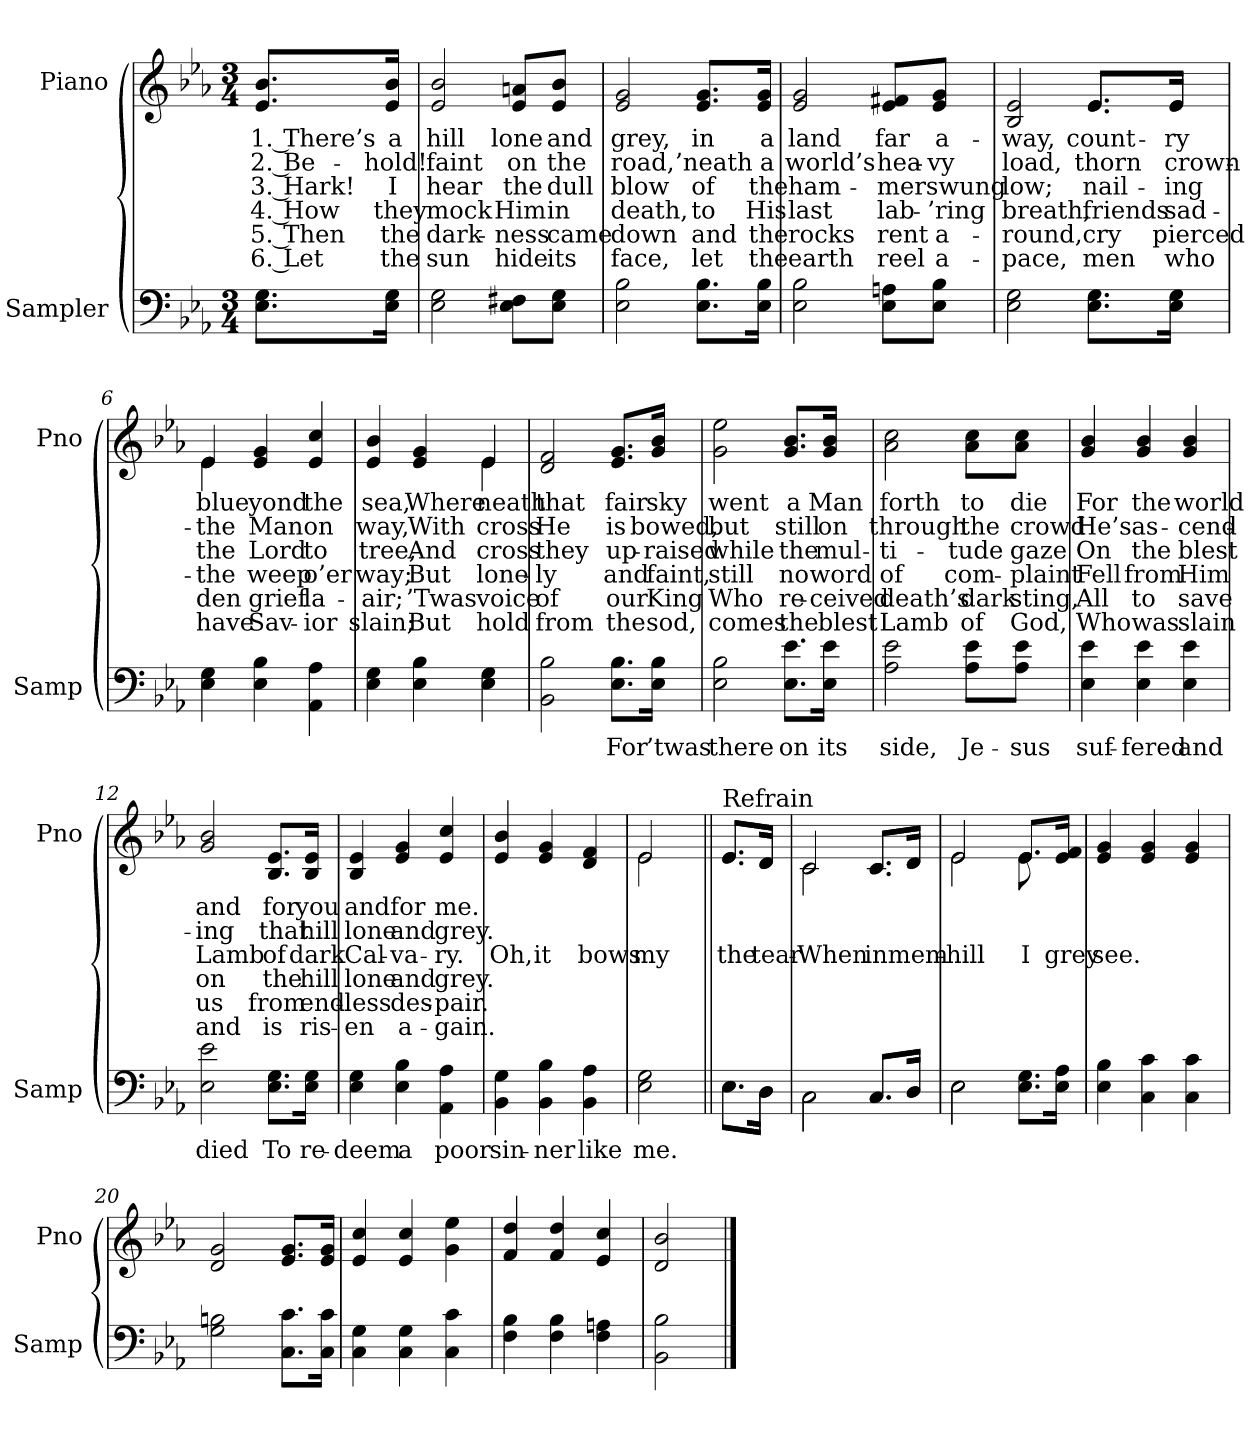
**kern	**text	**kern	**text	**text	**text	**text	**text	**text
*part2	*part2	*part1	*part1	*part1	*part1	*part1	*part1	*part1
*staff2	*staff2	*staff1	*staff1	*staff1	*staff1	*staff1	*staff1	*staff1
*I"Sampler	*	*I"Piano	*	*	*	*	*	*
*I'Samp	*	*I'Pno	*	*	*	*	*	*
*clefF4	*	*clefG2	*	*	*	*	*	*
*k[b-e-a-]	*	*k[b-e-a-]	*	*	*	*	*	*
*E-:	*	*E-:	*	*	*	*	*	*
*M3/4	*	*M3/4	*	*	*	*	*	*
=1	=1	=1	=1	=1	=1	=1	=1	=1
8.E-\ 8.G\L	.	8.e-/ 8.b-/L	1. There’s	2. Be-	3. Hark!	4. How	5. Then	6. Let
16E-\ 16G\Jk	.	16e-/ 16b-/Jk	a	-hold!	I	they	the	the
=2	=2	=2	=2	=2	=2	=2	=2	=2
2E- 2G	.	2e- 2b-	hill	faint	hear	mock	dark-	sun
8E-\ 8F#X\L	.	8e-/ 8an/L	lone	on	the	Him	-ness	hide
8E-\ 8G\J	.	8e-/ 8b-/J	and	the	dull	in	came	its
=3	=3	=3	=3	=3	=3	=3	=3	=3
2E- 2B-	.	2e- 2g	grey,	road,	blow	death,	down	face,
8.E-\ 8.B-\L	.	8.e-/ 8.g/L	in	’neath	of	to	and	let
16E-\ 16B-\Jk	.	16e-/ 16g/Jk	a	a	the	His	the	the
=4	=4	=4	=4	=4	=4	=4	=4	=4
2E- 2B-	.	2e- 2g	land	world’s	ham-	last	rocks	earth
8E-\ 8An\L	.	8e-/ 8f#X/L	far	hea-	-mer	lab-	rent	reel
8E-\ 8B-\J	.	8e-/ 8g/J	a-	-vy	swung	-’ring	a-	a-
=5	=5	=5	=5	=5	=5	=5	=5	=5
*	*	*^	*	*	*	*	*	*
2E- 2G	.	2B- 2e-	2ryy	-way,	load,	low;	breath,	-round,	-pace,
8.E-\ 8.G\L	.	8.e-/L	8.e-/L	count-	thorn	nail-	friends	cry	men
16E-\ 16G\Jk	.	16e-/Jk	16e-/Jk	-ry	crown-	-ing	sad-	pierced	who
=6	=6	=6	=6	=6	=6	=6	=6	=6	=6
4E- 4G	.	4e-/	4e-	blue	the	the	the	-den	have
4E- 4B-	.	4e- 4g	2ryy	-yond	Man	Lord	weep	grief	Sav-
4AA- 4A-	.	4e- 4cc	.	the	on	to	o’er	la-	-ior
=7	=7	=7	=7	=7	=7	=7	=7	=7	=7
4E- 4G	.	4e- 4b-	2ryy	sea,	way,	tree,	way;	air;	slain;
4E- 4B-	.	4e- 4g	.	Where	With	And	But	’Twas	But
4E- 4G	.	4e-/	4e-	-neath	cross	cross	lone-	voice	-hold
*	*	*v	*v	*	*	*	*	*	*
=8	=8	=8	=8	=8	=8	=8	=8	=8
2BB- 2B-	.	2d 2f	that	He	they	-ly	of	from
8.E-\ 8.B-\L	For	8.e-/ 8.g/L	fair	is	up-	and	our	the
16E-\ 16B-\Jk	’twas	16g/ 16b-/Jk	sky	bowed,	-raised	faint,	King	sod,
=9	=9	=9	=9	=9	=9	=9	=9	=9
2E- 2B-	there	2g 2ee-	went	but	while	still	Who	comes
8.E-\ 8.e-\L	on	8.g/ 8.b-/L	a	still	the	no	re-	the
16E-\ 16e-\Jk	its	16g/ 16b-/Jk	Man	on	mul-	word	-ceived	blest
=10	=10	=10	=10	=10	=10	=10	=10	=10
2A- 2e-	side,	2a- 2cc	forth	through	-ti-	of	death’s	Lamb
8A-\ 8e-\L	Je-	8a-\ 8cc\L	to	the	-tude	com-	dark	of
8A-\ 8e-\J	-sus	8a-\ 8cc\J	die	crowd	gaze	-plaint	sting,	God,
=11	=11	=11	=11	=11	=11	=11	=11	=11
4E- 4e-	suf-	4g 4b-	For	He’s	On	Fell	All	Who
4E- 4e-	-fered	4g 4b-	the	as-	the	from	to	was
4E- 4e-	and	4g 4b-	world	-cend-	blest	Him	save	slain
=12	=12	=12	=12	=12	=12	=12	=12	=12
2E- 2e-	died	2g 2b-	and	-ing	Lamb	on	us	and
8.E-\ 8.G\L	To	8.B-/ 8.e-/L	for	that	of	the	from	is
16E-\ 16G\Jk	re-	16B-/ 16e-/Jk	you	hill	dark	hill	end-	ris-
=13	=13	=13	=13	=13	=13	=13	=13	=13
4E- 4G	-deem	4B- 4e-	and	lone	Cal-	lone	-less	-en
4E- 4B-	a	4e- 4g	for	and	-va-	and	des-	a-
4AA- 4A-	poor	4e- 4cc	me.	grey.	-ry.	grey.	-pair.	-gain.
=14	=14	=14	=14	=14	=14	=14	=14	=14
4BB- 4G	sin-	4e- 4b-	.	.	Oh,	.	.	.
4BB- 4B-	-ner	4e- 4g	.	.	it	.	.	.
4BB- 4A-	like	4d 4f	.	.	bows	.	.	.
=15	=15	=15	=15	=15	=15	=15	=15	=15
*	*	*^	*	*	*	*	*	*
2E- 2G	me.	2e-/	2e-	.	.	my	.	.	.
=16||	=16||	=16||	=16||	=16||	=16||	=16||	=16||	=16||	=16||
*^	*	*	*	*	*	*	*	*	*
!	!	!	!LO:TX:t=Refrain	!	!	!	!	!	!	!
8.E-\L	8.E-\L	.	8.e-/L	8.e-/L	.	.	the	.	.	.
16D\Jk	16D\Jk	.	16d/Jk	16d/Jk	.	.	tear-	.	.	.
=17	=17	=17	=17	=17	=17	=17	=17	=17	=17	=17
2C\	2C	.	2c/	2c	.	.	When	.	.	.
8.C/L	8.C/L	.	8.c/L	8.c/L	.	.	in	.	.	.
16D/Jk	16D/Jk	.	16d/Jk	16d/Jk	.	.	mem-	.	.	.
=18	=18	=18	=18	=18	=18	=18	=18	=18	=18	=18
2E-\	2E-	.	2e-/	2e-	.	.	hill	.	.	.
8.E-\ 8.G\L	4ryy	.	8.e-/L	8.e-	.	.	I	.	.	.
16E-\ 16A-\Jk	.	.	16e-/ 16f/Jk	16ryy	.	.	grey	.	.	.
*v	*v	*	*	*	*	*	*	*	*	*
*	*	*v	*v	*	*	*	*	*	*
=19	=19	=19	=19	=19	=19	=19	=19	=19
4E- 4B-	.	4e- 4g	.	.	see.	.	.	.
4C 4c	.	4e- 4g	.	.	.	.	.	.
4C 4c	.	4e- 4g	.	.	.	.	.	.
=20	=20	=20	=20	=20	=20	=20	=20	=20
2G 2Bn	.	2d 2g	.	.	.	.	.	.
8.C\ 8.c\L	.	8.e-/ 8.g/L	.	.	.	.	.	.
16C\ 16c\Jk	.	16e-/ 16g/Jk	.	.	.	.	.	.
=21	=21	=21	=21	=21	=21	=21	=21	=21
4C 4G	.	4e- 4cc	.	.	.	.	.	.
4C 4G	.	4e- 4cc	.	.	.	.	.	.
4C 4c	.	4g 4ee-	.	.	.	.	.	.
=22	=22	=22	=22	=22	=22	=22	=22	=22
4F 4B-	.	4f 4dd	.	.	.	.	.	.
4F 4B-	.	4f 4dd	.	.	.	.	.	.
4F 4An	.	4e- 4cc	.	.	.	.	.	.
=23	=23	=23	=23	=23	=23	=23	=23	=23
2BB- 2B-	.	2d 2b-	.	.	.	.	.	.
==	==	==	==	==	==	==	==	==
*-	*-	*-	*-	*-	*-	*-	*-	*-
